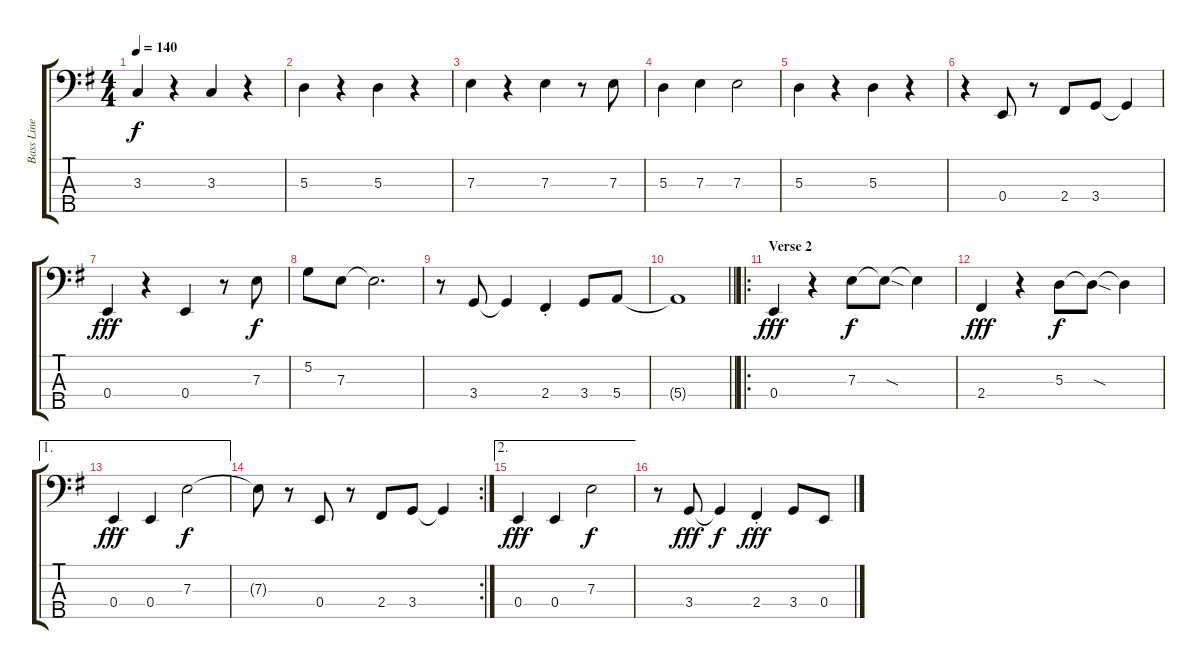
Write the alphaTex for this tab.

\track ("Bass Line" "Bass Line") {instrument electricbassfinger}
\staff {score tabs}
\tuning (G2 D2 A1 E1 B0) {hide}
\ts (4 4)
\tempo 140
\clef f4
\ks eminor
3.3.4{dy f} r.4 3.3.4 r.4 |
5.3.4 r.4 5.3.4 r.4 |
7.3.4 r.4 7.3.4 r.8 7.3.8 |
5.3.4 7.3.4 7.3.2 |
5.3.4 r.4 5.3.4 r.4 |
r.4 0.4.8 r.8 2.4.8 3.4.8 3.4{t}.4 |
0.4.4{dy fff} r.4 0.4.4 r.8 7.3.8{dy f} |
5.2.8 7.3.8 7.3{t}.2{d} |
r.8 3.4.8 3.4{t}.4 2.4{st}.4 3.4.8 5.4.8 |
\barLineRight lightlight
5.4{t}.1 |
\ro
\section ("" "Verse 2")
0.4.4{dy fff} r.4 7.3.8{dy f} 7.3{sod t}.8 7.3{t}.4 |
2.4.4{dy fff} r.4 5.3.8{dy f} 5.3{sod t}.8 5.3{t}.4 |
\ae 1
0.4{st}.4{dy fff} 0.4.4 7.3.2{dy f} |
\rc 2
7.3{t}.8 r.8 0.4.8 r.8 2.4.8 3.4.8 3.4{t}.4 |
\ae 2
0.4{st}.4{dy fff} 0.4.4 7.3.2{dy f} |
r.8 3.4.8{dy fff} 3.4{t}.4{dy f} 2.4{st}.4{dy fff} 3.4.8 0.4.8
